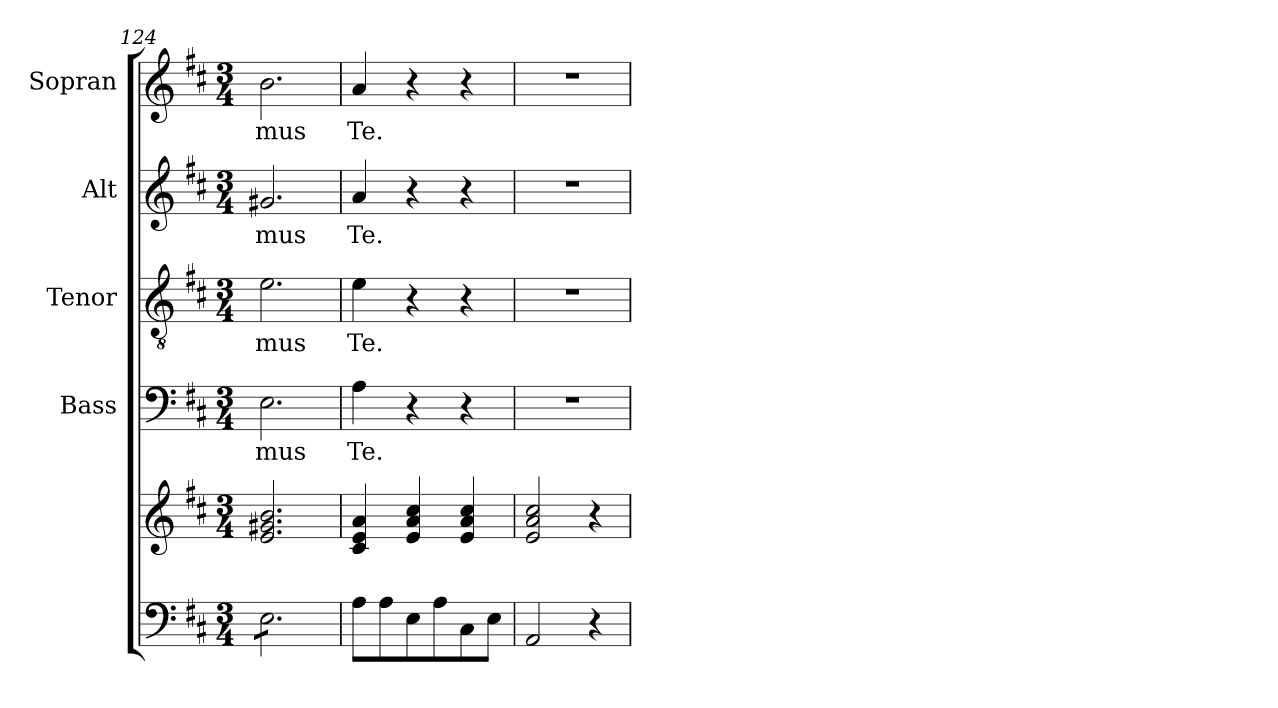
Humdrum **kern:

**kern	**kern	**kern	**text	**kern	**text	**kern	**text	**kern	**text
*part5	*part5	*part4	*part4	*part3	*part3	*part2	*part2	*part1	*part1
*staff6	*staff5	*staff4	*staff4	*staff3	*staff3	*staff2	*staff2	*staff1	*staff1
*	*	*I"Bass	*	*I"Tenor	*	*I"Alt	*	*I"Sopran	*
*	*	*I'B.	*	*I'T.	*	*I'A.	*	*I'S.	*
*clefF4	*clefG2	*clefF4	*	*clefGv2	*	*clefG2	*	*clefG2	*
*k[f#c#]	*k[f#c#]	*k[f#c#]	*	*k[f#c#]	*	*k[f#c#]	*	*k[f#c#]	*
*D:	*D:	*D:	*	*D:	*	*D:	*	*D:	*
*M3/4	*M3/4	*M3/4	*	*M3/4	*	*M3/4	*	*M3/4	*
=124	=124	=124	=124	=124	=124	=124	=124	=124	=124
!	!	!	!LO:LY:b	!	!LO:LY:b	!	!LO:LY:b	!	!LO:LY:b
*tremolo	*	*	*	*	*	*	*	*	*
8E\L	2.e/ 2.g#X/ 2.b/	2.E\	-mus	2.e\	-mus	2.g#X/	-mus	2.b\	-mus
8E\	.	.	.	.	.	.	.	.	.
8E\	.	.	.	.	.	.	.	.	.
8E\	.	.	.	.	.	.	.	.	.
8E\	.	.	.	.	.	.	.	.	.
8E\J	.	.	.	.	.	.	.	.	.
*Xtremolo	*	*	*	*	*	*	*	*	*
!!LO:LB:g=z
=125	=125	=125	=125	=125	=125	=125	=125	=125	=125
!	!	!	!LO:LY:b	!	!LO:LY:b	!	!LO:LY:b	!	!LO:LY:b
8A\L	4c#/ 4e/ 4a/	4A\	Te.	4e\	Te.	4a/	Te.	4a/	Te.
8A\	.	.	.	.	.	.	.	.	.
8E\	4e/ 4a/ 4cc#/	4r	.	4r	.	4r	.	4r	.
8A\	.	.	.	.	.	.	.	.	.
8C#\	4e/ 4a/ 4cc#/	4r	.	4r	.	4r	.	4r	.
8E\J	.	.	.	.	.	.	.	.	.
=126	=126	=126	=126	=126	=126	=126	=126	=126	=126
2AA/	2e/ 2a/ 2cc#/	2.r	.	2.r	.	2.r	.	2.r	.
4r	4r	.	.	.	.	.	.	.	.
=	=	=	=	=	=	=	=	=	=
*-	*-	*-	*-	*-	*-	*-	*-	*-	*-
